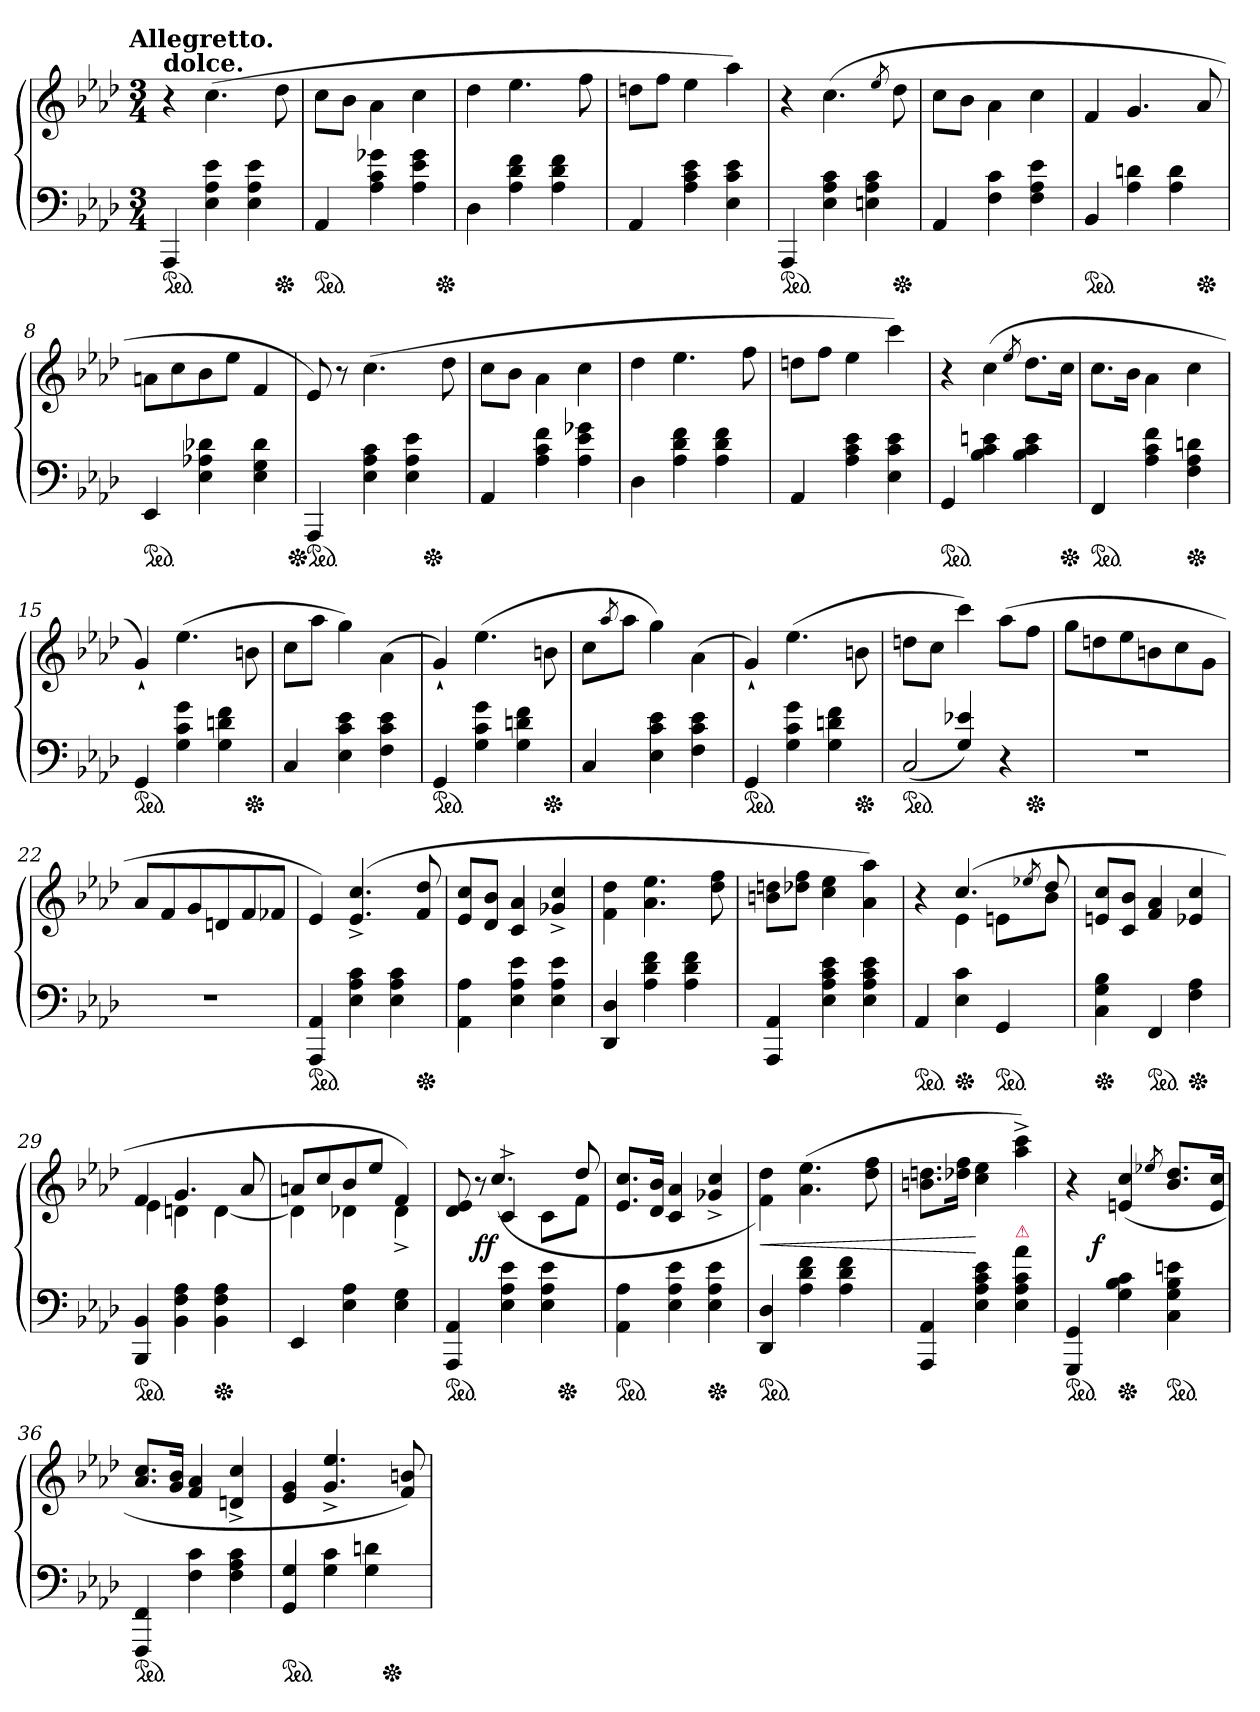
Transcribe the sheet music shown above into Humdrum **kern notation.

**kern	**kern	**dynam
*part1	*part1	*part1
*staff2	*staff1	*staff1/2
*clefF4	*clefG2	*
*k[b-e-a-d-]	*k[b-e-a-d-]	*
*A-:	*A-:	*
!!LO:TX:omd:t=Allegretto.
*M3/4	*M3/4	*
=1	=1	=1
!	!LO:TX:a:B:t=dolce.	!
*ped	*	*
4AAA-	4r	.
4E- 4A- 4e-	(4.cc	.
4E- 4A- 4e-	.	.
*Xped	*	*
.	8dd-	.
=2	=2	=2
*ped	*	*
4AA-	8ccL	.
.	8b-J	.
4A- 4c 4g-X	4a-\	.
4A- 4e- 4g-	4cc	.
*Xped	*	*
=3	=3	=3
4D-	4dd-	.
4A- 4d- 4f	4.ee-	.
4A- 4d- 4f	.	.
.	8ff	.
=4	=4	=4
4AA-	8ddnL	.
.	8ffJ	.
4A- 4c 4e-	4ee-	.
4E- 4c 4e-	4aa-)	.
=5	=5	=5
*ped	*	*
4AAA-	4r	.
4E- 4A- 4c	(>4.cc	.
4En 4A- 4c	.	.
.	8qee-/	.
*Xped	*	*
.	8dd-	.
=6	=6	=6
4AA-	8ccL	.
.	8b-J	.
4F 4c	4a-\	.
4F 4A- 4e-	4cc	.
=7	=7	=7
*ped	*	*
4BB-	4f	.
4A- 4dn	4.g	.
4A- 4d	.	.
*Xped	*	*
.	8a-	.
=8	=8	=8
*ped	*	*
4EE-	8anL	.
.	8cc	.
4E- 4A-X 4d-X	8b-	.
.	8ee-J	.
4E- 4G 4d-	4f	.
=9	=9	=9
*	*^	*
*Xped	*	*	*
*ped	*	*	*
4AAA-	8e-)	2ryy	.
.	8r	.	.
4E- 4A- 4c	(4.cc	.	.
4E- 4A- 4e-	.	16ryy	.
*Xped	*	*	*
.	.	8.ryy	.
.	8dd-	.	.
*	*v	*v	*
=10	=10	=10
4AA-	8ccL	.
.	8b-J	.
4A- 4c 4f	4a-\	.
4A- 4e- 4g-X	4cc	.
=11	=11	=11
4D-	4dd-	.
4A- 4d- 4f	4.ee-	.
4A- 4d- 4f	.	.
.	8ff	.
=12	=12	=12
4AA-	8ddnL	.
.	8ffJ	.
4A- 4c 4e-	4ee-	.
4E- 4c 4e-	4ccc)	.
=13	=13	=13
*ped	*	*
4GG	4r	.
4B- 4c 4en	(4cc	.
.	8qee-/	.
4B- 4c 4e	8.dd-L	.
*Xped	*	*
.	16ccJk	.
=14	=14	=14
*ped	*	*
4FF	8.ccL	.
.	16b-Jk	.
4A- 4c 4f	4a-\	.
*Xped	*	*
4F 4A- 4dn	4cc	.
=15	=15	=15
*ped	*	*
4GG	4g`>)	.
4G 4c 4g	(4.ee-	.
4G 4dn 4f	.	.
*Xped	*	*
.	8bn	.
=16	=16	=16
4C	8ccL	.
.	8aa-J	.
4E- 4c 4e-	4gg)	.
4F 4c 4e-	(>4a-\	.
=17	=17	=17
*ped	*	*
4GG	4g`>)	.
4G 4c 4g	(4.ee-	.
4G 4dn 4f	.	.
*Xped	*	*
.	8bn	.
=18	=18	=18
4C	8ccL	.
.	8qaa-/	.
.	8aa-J	.
4E- 4c 4e-	4gg)	.
4F 4c 4e-	(>4a-\	.
=19	=19	=19
*ped	*	*
4GG	4g`>)	.
4G 4c 4g	(4.ee-	.
4G 4dn 4f	.	.
*Xped	*	*
.	8bn	.
=20	=20	=20
*^	*	*
*ped	*	*	*
4ryy	(>2C/	8ddnL	.
.	.	8ccJ	.
4G 4e-X)	.	4ccc)	.
4ryy	4r	(>8aa-L	.
*Xped	*	*	*
.	.	8ffJ	.
*v	*v	*	*
=21	=21	=21
2.r	8ggL	.
.	8ddn	.
.	8ee-	.
.	8bn	.
.	8cc	.
.	8gJ	.
=22	=22	=22
2.r	8a-L	.
.	8f	.
.	8g	.
.	8dn	.
.	8f	.
.	8f-XJ	.
=23	=23	=23
*ped	*	*
4AAA- 4AA-	4e-)	.
4E- 4A- 4c	(>4.e-^ 4.cc^	.
4E- 4A- 4c	.	.
*Xped	*	*
.	8f 8dd-	.
=24	=24	=24
4AA- 4A-	8e- 8ccL	.
.	8d- 8b-J	.
4E- 4A- 4e-	4c 4a-	.
4E- 4A- 4e-	4g-X^ 4cc^	.
=25	=25	=25
4DD- 4D-	4f\ 4dd-\	.
4A- 4d- 4f	4.a- 4.ee-	.
4A- 4d- 4f	.	.
.	8dd- 8ff	.
=26	=26	=26
4AAA- 4AA-	8bn 8ddnL	.
.	8dd-X 8ffJ	.
4E- 4A- 4c 4e-	4cc 4ee-	.
4E- 4A- 4c 4e-	4a- 4aa-)	.
=27	=27	=27
*	*^	*
*ped	*	*	*
4AA-	4r	4ryy	.
*Xped	*	*	*
4E- 4c	4e-\	(>4.cc/	.
*ped	*	*	*
4GG	8enL	.	.
.	8qee-X	.	.
.	8b-\J	8dd-/	.
*	*v	*v	*
=28	=28	=28
*Xped	*	*
4C 4G 4B-	8en 8ccL	.
.	8c 8b-J	.
*ped	*	*
4FF	4f 4a-	.
*Xped	*	*
4F 4A-	4e-X 4cc	.
=29	=29	=29
*	*^	*
*ped	*	*	*
4BBB- 4BB-	4f	4e-	.
4BB- 4F 4A-	4.g	4dn	.
*Xped	*	*	*
4BB- 4F 4A-	.	[4d	.
.	8a-	.	.
=30	=30	=30	=30
4EE-	8anL	4dn]	.
.	8cc	.	.
4E- 4A-	8b-	4d-X	.
.	8ee-J	.	.
4E- 4G	4f)	4d-^	.
=31	=31	=31	=31
*ped	*	*	*
*	*	*^	*
4AAA- 4AA-	8d- 8e-	4ryy	2ryy	.
.	8r	.	.	ff
4E- 4A- 4e-	4c^<	(>4.cc/	.	.
4E- 4A- 4e-	8c\L	.	16ryy	.
*Xped	*	*	*	*
.	.	.	8.ryy	.
.	8fJ	8dd-/	.	.
*	*v	*v	*v	*
=32	=32	=32
*ped	*	*
4AA- 4A-	8.e- 8.ccL	.
.	16d- 16b-Jk	.
4E- 4A- 4e-	4c 4a-	.
*Xped	*	*
4E- 4A- 4e-	4g-X^ 4cc^	.
=33	=33	=33
*ped	*	*
4DD- 4D-	4f\ 4dd-\)	<
4A- 4d- 4f	(>4.a- 4.ee-	.
4A- 4d- 4f	.	.
.	8dd- 8ff	.
=34	=34	=34
4AAA- 4AA-	8.bn 8.ddnL	.
.	16dd-X 16ffJk	.
4E- 4A- 4c 4e-	4cc 4ee-	[
!LO:TX:a:color=crimson:t=⚠	!	!
4E- 4A- 4c 4a-	4aa-^< 4ccc^<)	.
=35	=35	=35
*	*^	*
*ped	*	*	*
4GGG 4GG	4r	8ryy	.
.	.	2ryy	f
*Xped	*	*	*
4G 4B- 4c	(>4en 4cc	.	.
.	8qee-X/	.	.
!LO:TX:a:color=crimson:t=⚠	!	!	!
*ped	*	*	*
4C 4G 4B- 4en	8.b- 8.dd-L	.	.
.	.	8ryy	.
.	16e 16ccJk	.	.
*	*v	*v	*
=36	=36	=36
*ped	*	*
4FFF 4FF	8.a- 8.ccL	.
.	16g 16b-Jk	.
4F 4c	4f 4a-	.
4F 4A- 4c	4dn^ 4cc^	.
=37	=37	=37
*	*^	*
*ped	*	*	*
4GG 4G	4e- 4g	2ryy	.
4G 4c	4.g^/ 4.ee-^/	.	.
4G 4dn	.	16ryy	.
*Xped	*	*	*
.	.	8.ryy	.
.	8f 8bn)	.	.
*	*v	*v	*
=	=	=
*-	*-	*-
